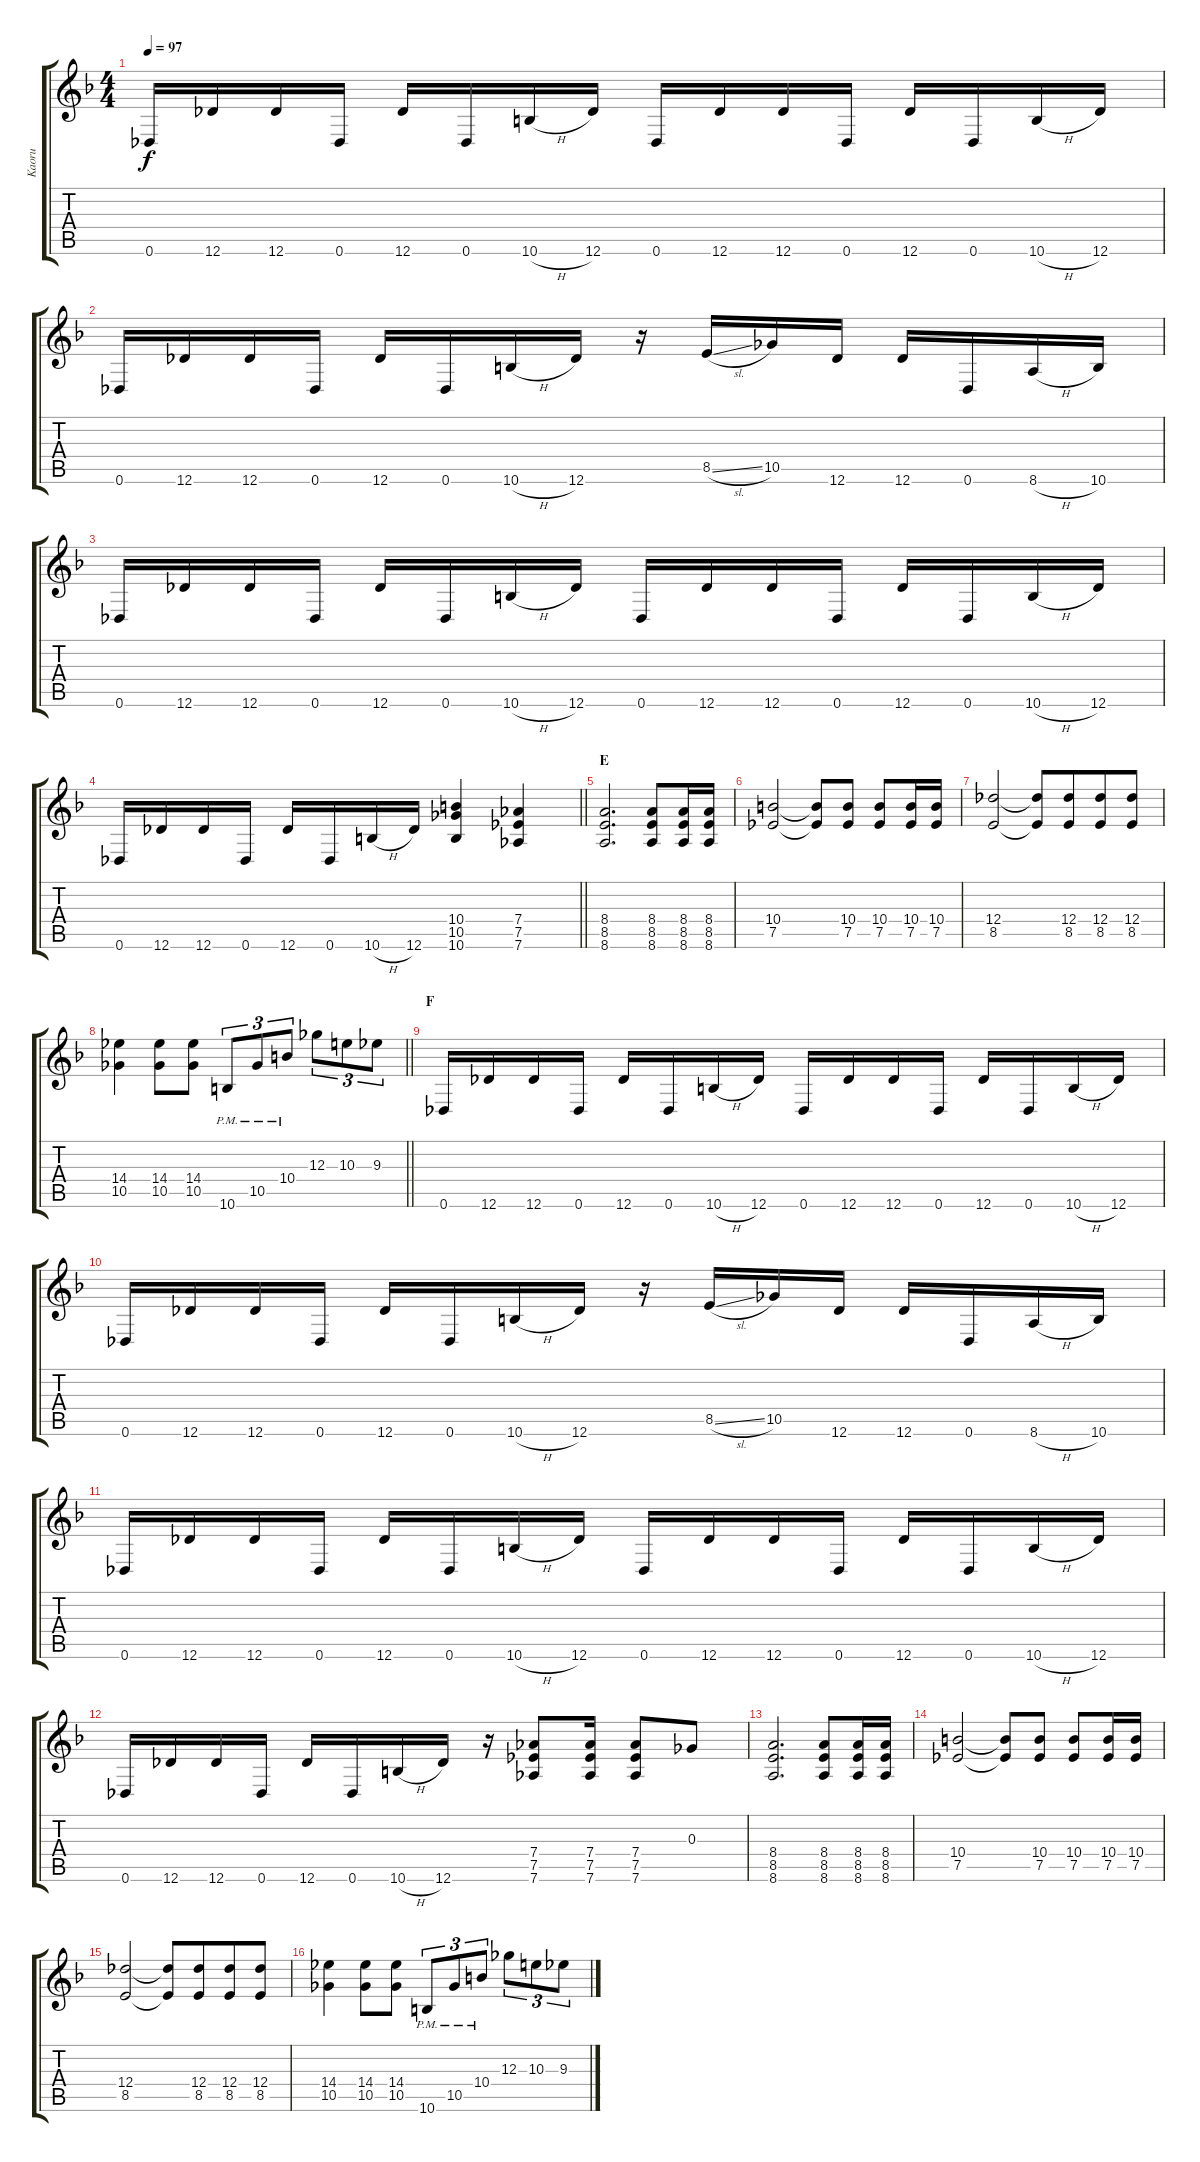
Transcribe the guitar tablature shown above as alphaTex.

\track ("Kaoru" "Kaoru") {instrument overdrivenguitar}
\staff {score tabs}
\tuning (Eb4 Bb3 Gb3 Db3 Ab2 Db2) {hide}
\ts (4 4)
\tempo 97
\clef g2
\ks dminor
0.6.16{dy f} 12.6.16 12.6.16 0.6.16 12.6.16 0.6.16 10.6{h}.16 12.6.16 0.6.16 12.6.16 12.6.16 0.6.16 12.6.16 0.6.16 10.6{h}.16 12.6.16 |
0.6.16 12.6.16 12.6.16 0.6.16 12.6.16 0.6.16 10.6{h}.16 12.6.16 r.16 8.5{sl}.16 10.5.16 12.6.16 12.6.16 0.6.16 8.6{h}.16 10.6.16 |
0.6.16 12.6.16 12.6.16 0.6.16 12.6.16 0.6.16 10.6{h}.16 12.6.16 0.6.16 12.6.16 12.6.16 0.6.16 12.6.16 0.6.16 10.6{h}.16 12.6.16 |
\barLineRight lightlight
0.6.16 12.6.16 12.6.16 0.6.16 12.6.16 0.6.16 10.6{h}.16 12.6.16 (10.4 10.5 10.6).4 (7.4 7.5 7.6).4 |
\section ("" "E")
(8.4 8.5 8.6).2{d} (8.4 8.5 8.6).8 (8.4 8.5 8.6).16 (8.4 8.5 8.6).16 |
(10.4 7.5).2 (10.4{t} 7.5{t}).8 (10.4 7.5).8 (10.4 7.5).8 (10.4 7.5).16 (10.4 7.5).16 |
(12.4 8.5).2 (12.4{t} 8.5{t}).8 (12.4 8.5).8{beam merge} (12.4 8.5).8 (12.4 8.5).8 |
\barLineRight lightlight
(14.4 10.5).4 (14.4 10.5).8 (14.4 10.5).8 10.6{pm}.8{tu (3 2)} 10.5{pm}.8{tu (3 2)} 10.4{pm}.8{tu (3 2)} 12.3.8{tu (3 2)} 10.3.8{tu (3 2)} 9.3.8{tu (3 2)} |
\section ("" "F")
0.6.16 12.6.16 12.6.16 0.6.16 12.6.16 0.6.16 10.6{h}.16 12.6.16 0.6.16 12.6.16 12.6.16 0.6.16 12.6.16 0.6.16 10.6{h}.16 12.6.16 |
0.6.16 12.6.16 12.6.16 0.6.16 12.6.16 0.6.16 10.6{h}.16 12.6.16 r.16 8.5{sl}.16 10.5.16 12.6.16 12.6.16 0.6.16 8.6{h}.16 10.6.16 |
0.6.16 12.6.16 12.6.16 0.6.16 12.6.16 0.6.16 10.6{h}.16 12.6.16 0.6.16 12.6.16 12.6.16 0.6.16 12.6.16 0.6.16 10.6{h}.16 12.6.16 |
0.6.16 12.6.16 12.6.16 0.6.16 12.6.16 0.6.16 10.6{h}.16 12.6.16 r.16 (7.4 7.5 7.6).8 (7.4 7.5 7.6).16 (7.4 7.5 7.6).8 0.3.8 |
(8.4 8.5 8.6).2{d} (8.4 8.5 8.6).8 (8.4 8.5 8.6).16 (8.4 8.5 8.6).16 |
(10.4 7.5).2 (10.4{t} 7.5{t}).8 (10.4 7.5).8 (10.4 7.5).8 (10.4 7.5).16 (10.4 7.5).16 |
(12.4 8.5).2 (12.4{t} 8.5{t}).8 (12.4 8.5).8{beam merge} (12.4 8.5).8 (12.4 8.5).8 |
(14.4 10.5).4 (14.4 10.5).8 (14.4 10.5).8 10.6{pm}.8{tu (3 2)} 10.5{pm}.8{tu (3 2)} 10.4{pm}.8{tu (3 2)} 12.3.8{tu (3 2)} 10.3.8{tu (3 2)} 9.3.8{tu (3 2)}
